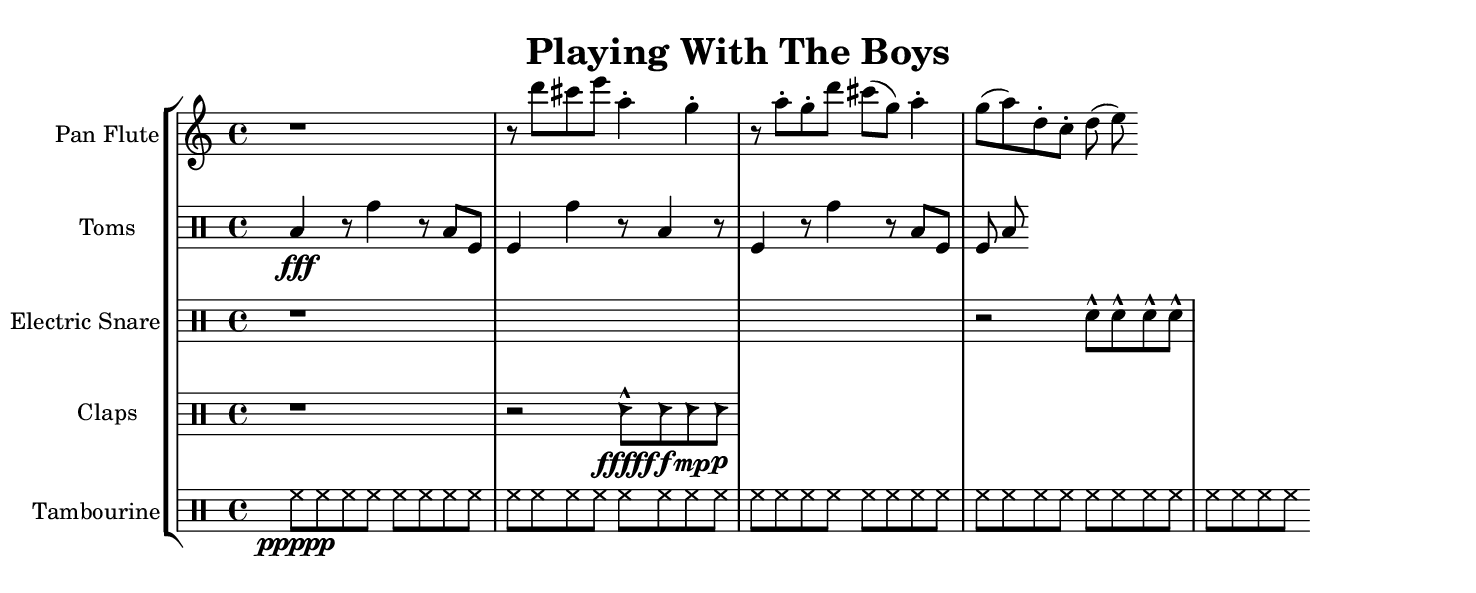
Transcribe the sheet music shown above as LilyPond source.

\version "2.20.0"  % necessary for upgrading to future LilyPond versions.

#(set-default-paper-size "b4")

\header{
  title = "Playing With The Boys"
}

\score {
  \layout {
    \context {
      \RemoveEmptyStaffContext
      \override VerticalAxisGroup.remove-first = ##t
    }
  }

  \midi {
    \tempo 4 = 140
  }

  \new StaffGroup <<
    \new Staff \with {
      instrumentName = "Pan Flute"
      shortInstrumentName = "Flute"
      midiInstrument = #"pan flute"
    } \relative c''' {
      r1

      r8 d cis e a,4-. g-.
      r8 a-. g-. d' cis( g) a4-.
      g8( a) d,-. c-. d( e)
    }

    \new DrumStaff \with {
      instrumentName = "Toms"
      midiInstrument = #"melodic tom"
    } \drummode {
      toml4\fff r8 tomh4 r8 toml8 tomfl
      tomfl4 tomh r8 toml4 r8
      tomfl4 r8 tomh4 r8 toml8 tomfl
      tomfl toml
    }

    \new DrumStaff \with {
      instrumentName = "Electric Snare"
    } \drummode {
      r1 * 3
      r2 sne8-^ sne-^ sne-^ sne-^
    }

    \new DrumStaff \with {
      instrumentName = "Claps"
    } \drummode {
      r1
      r2 hc8-^\fffff hc\f hc\mp hc\p
    }

    \new DrumStaff \with {
      instrumentName = "Tambourine"
    } \drummode {
      hh8\ppppp hh hh hh hh hh hh hh hh
      \repeat unfold 3 {
        hh hh hh hh hh hh hh hh hh
      }
    }
  >>
}